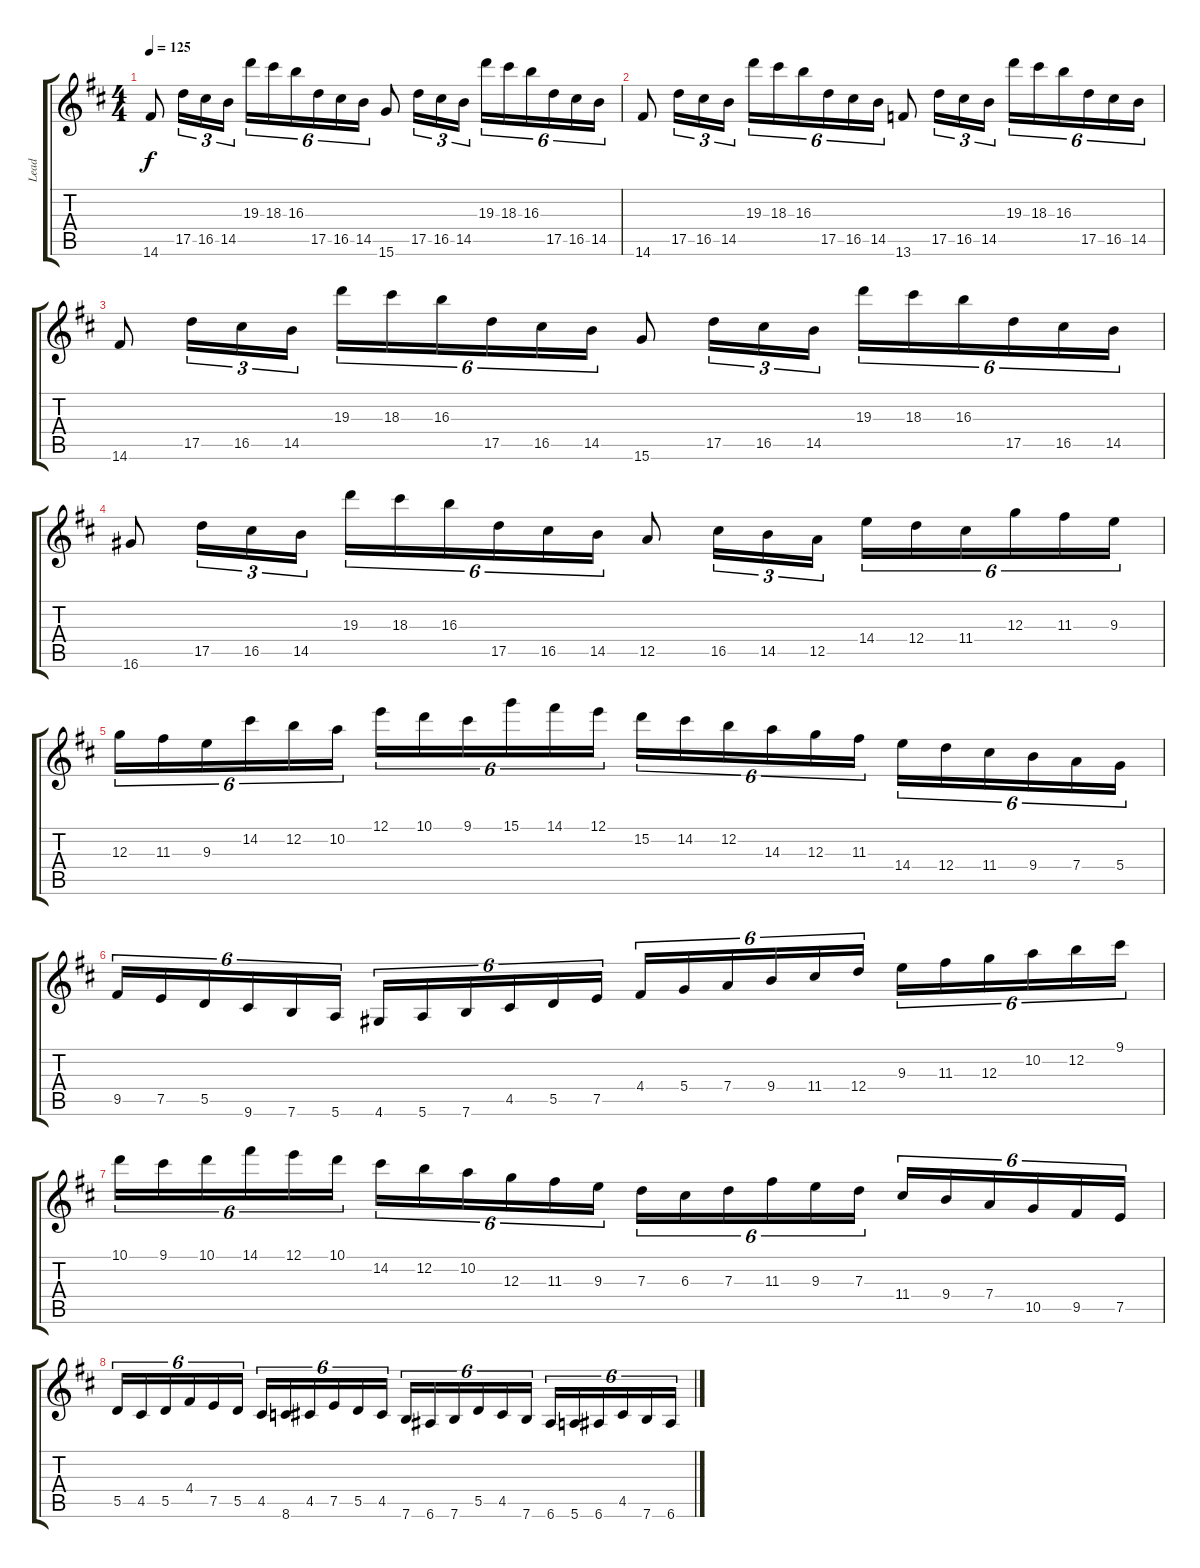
\track ("Lead" "Lead") {instrument distortionguitar}
\staff {score tabs}
\tuning (E4 B3 G3 D3 A2 E2) {hide}
\ts (4 4)
\tempo 125
\clef g2
\ks d
14.6.8{dy f} 17.5.16{tu (3 2)} 16.5.16{tu (3 2)} 14.5.16{tu (3 2)} 19.3.16{tu (6 4)} 18.3.16{tu (6 4)} 16.3.16{tu (6 4)} 17.5.16{tu (6 4)} 16.5.16{tu (6 4)} 14.5.16{tu (6 4)} 15.6.8 17.5.16{tu (3 2)} 16.5.16{tu (3 2)} 14.5.16{tu (3 2)} 19.3.16{tu (6 4)} 18.3.16{tu (6 4)} 16.3.16{tu (6 4)} 17.5.16{tu (6 4)} 16.5.16{tu (6 4)} 14.5.16{tu (6 4)} |
14.6.8 17.5.16{tu (3 2)} 16.5.16{tu (3 2)} 14.5.16{tu (3 2)} 19.3.16{tu (6 4)} 18.3.16{tu (6 4)} 16.3.16{tu (6 4)} 17.5.16{tu (6 4)} 16.5.16{tu (6 4)} 14.5.16{tu (6 4)} 13.6.8 17.5.16{tu (3 2)} 16.5.16{tu (3 2)} 14.5.16{tu (3 2)} 19.3.16{tu (6 4)} 18.3.16{tu (6 4)} 16.3.16{tu (6 4)} 17.5.16{tu (6 4)} 16.5.16{tu (6 4)} 14.5.16{tu (6 4)} |
14.6.8 17.5.16{tu (3 2)} 16.5.16{tu (3 2)} 14.5.16{tu (3 2)} 19.3.16{tu (6 4)} 18.3.16{tu (6 4)} 16.3.16{tu (6 4)} 17.5.16{tu (6 4)} 16.5.16{tu (6 4)} 14.5.16{tu (6 4)} 15.6.8 17.5.16{tu (3 2)} 16.5.16{tu (3 2)} 14.5.16{tu (3 2)} 19.3.16{tu (6 4)} 18.3.16{tu (6 4)} 16.3.16{tu (6 4)} 17.5.16{tu (6 4)} 16.5.16{tu (6 4)} 14.5.16{tu (6 4)} |
16.6.8 17.5.16{tu (3 2)} 16.5.16{tu (3 2)} 14.5.16{tu (3 2)} 19.3.16{tu (6 4)} 18.3.16{tu (6 4)} 16.3.16{tu (6 4)} 17.5.16{tu (6 4)} 16.5.16{tu (6 4)} 14.5.16{tu (6 4)} 12.5.8 16.5.16{tu (3 2)} 14.5.16{tu (3 2)} 12.5.16{tu (3 2)} 14.4.16{tu (6 4)} 12.4.16{tu (6 4)} 11.4.16{tu (6 4)} 12.3.16{tu (6 4)} 11.3.16{tu (6 4)} 9.3.16{tu (6 4)} |
12.3.16{tu (6 4)} 11.3.16{tu (6 4)} 9.3.16{tu (6 4)} 14.2.16{tu (6 4)} 12.2.16{tu (6 4)} 10.2.16{tu (6 4)} 12.1.16{tu (6 4)} 10.1.16{tu (6 4)} 9.1.16{tu (6 4)} 15.1.16{tu (6 4)} 14.1.16{tu (6 4)} 12.1.16{tu (6 4)} 15.2.16{tu (6 4)} 14.2.16{tu (6 4)} 12.2.16{tu (6 4)} 14.3.16{tu (6 4)} 12.3.16{tu (6 4)} 11.3.16{tu (6 4)} 14.4.16{tu (6 4)} 12.4.16{tu (6 4)} 11.4.16{tu (6 4)} 9.4.16{tu (6 4)} 7.4.16{tu (6 4)} 5.4.16{tu (6 4)} |
9.5.16{tu (6 4)} 7.5.16{tu (6 4)} 5.5.16{tu (6 4)} 9.6.16{tu (6 4)} 7.6.16{tu (6 4)} 5.6.16{tu (6 4)} 4.6.16{tu (6 4)} 5.6.16{tu (6 4)} 7.6.16{tu (6 4)} 4.5.16{tu (6 4)} 5.5.16{tu (6 4)} 7.5.16{tu (6 4)} 4.4.16{tu (6 4)} 5.4.16{tu (6 4)} 7.4.16{tu (6 4)} 9.4.16{tu (6 4)} 11.4.16{tu (6 4)} 12.4.16{tu (6 4)} 9.3.16{tu (6 4)} 11.3.16{tu (6 4)} 12.3.16{tu (6 4)} 10.2.16{tu (6 4)} 12.2.16{tu (6 4)} 9.1.16{tu (6 4)} |
10.1.16{tu (6 4)} 9.1.16{tu (6 4)} 10.1.16{tu (6 4)} 14.1.16{tu (6 4)} 12.1.16{tu (6 4)} 10.1.16{tu (6 4)} 14.2.16{tu (6 4)} 12.2.16{tu (6 4)} 10.2.16{tu (6 4)} 12.3.16{tu (6 4)} 11.3.16{tu (6 4)} 9.3.16{tu (6 4)} 7.3.16{tu (6 4)} 6.3.16{tu (6 4)} 7.3.16{tu (6 4)} 11.3.16{tu (6 4)} 9.3.16{tu (6 4)} 7.3.16{tu (6 4)} 11.4.16{tu (6 4)} 9.4.16{tu (6 4)} 7.4.16{tu (6 4)} 10.5.16{tu (6 4)} 9.5.16{tu (6 4)} 7.5.16{tu (6 4)} |
5.5.16{tu (6 4)} 4.5.16{tu (6 4)} 5.5.16{tu (6 4)} 4.4.16{tu (6 4)} 7.5.16{tu (6 4)} 5.5.16{tu (6 4)} 4.5.16{tu (6 4)} 8.6.16{tu (6 4)} 4.5.16{tu (6 4)} 7.5.16{tu (6 4)} 5.5.16{tu (6 4)} 4.5.16{tu (6 4)} 7.6.16{tu (6 4)} 6.6.16{tu (6 4)} 7.6.16{tu (6 4)} 5.5.16{tu (6 4)} 4.5.16{tu (6 4)} 7.6.16{tu (6 4)} 6.6.16{tu (6 4)} 5.6.16{tu (6 4)} 6.6.16{tu (6 4)} 4.5.16{tu (6 4)} 7.6.16{tu (6 4)} 6.6.16{tu (6 4)}
